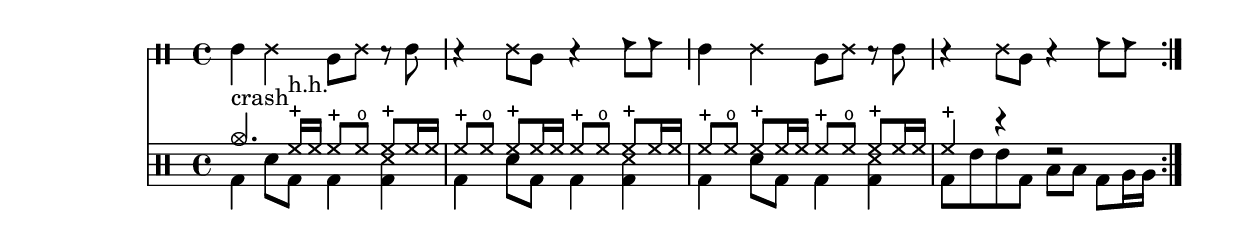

\header {
   texidoc = "In drum notation, there is a special clef symbol, drums are
   placed to their own staff positions and have note heads according to the 
   drum, an extra symbol may be attached to the drum, and the number of lines 
   may be restricted."
}


\version "2.6.0"

drh = \drummode { cymc4.^"crash" hhc16^"h.h." hh \repeat "unfold" 5 {hhc8 hho hhc8 hh16 hh} hhc4 r4 r2 }
drl = \drummode {\repeat "unfold" 3 {bd4 sn8 bd bd4 << bd ss >> } bd8 tommh tommh bd toml toml bd tomfh16 tomfh }
timb = \drummode { \repeat "unfold" 2 {timh4 ssh timl8 ssh r timh r4 ssh8 timl r4 cb8 cb} }

\score {
    \repeat "volta" 2 {
	<<
	\new DrumStaff \with {
	    drumStyleTable = #timbales-style
	    \override StaffSymbol #'line-count = #2
	    \override BarLine #'bar-size = #2
	} <<
	    \set Staff.instrument = "timbales"
	    \timb
	>>
	\new DrumStaff <<
	    \set Staff.instrument = "drums"
	    \new DrumVoice {\stemUp \drh }
	    \new DrumVoice {\stemDown \drl }
	>>
    >>
	}
    \layout {}

    %% broken:
    \midi{ \tempo 4=120 }
}


